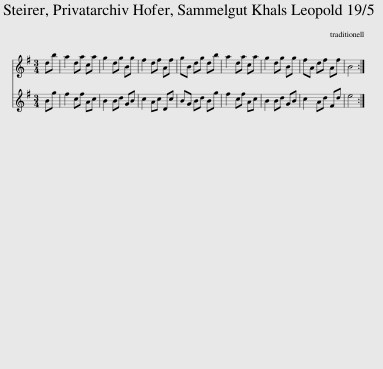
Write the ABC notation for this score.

X:1
%%score 1 2
L:1/8
M:3/4
I:linebreak $
K:G
V:1 treble
V:2 treble
V:1
 db | a2 da ca | g2 dg Bg | f2 df Af | gB dg db | %5
 a2 da ca | g2 dg Bg | fA df Af | B4 :| %9
V:2
 Bg | f2 cf Ac | B2 Bd GB | c2 Ac Dc | BG Bd Bg | %5
 f2 cf Ac | B2 Bd GB | c2 Ad Fd | e4 :| %9
